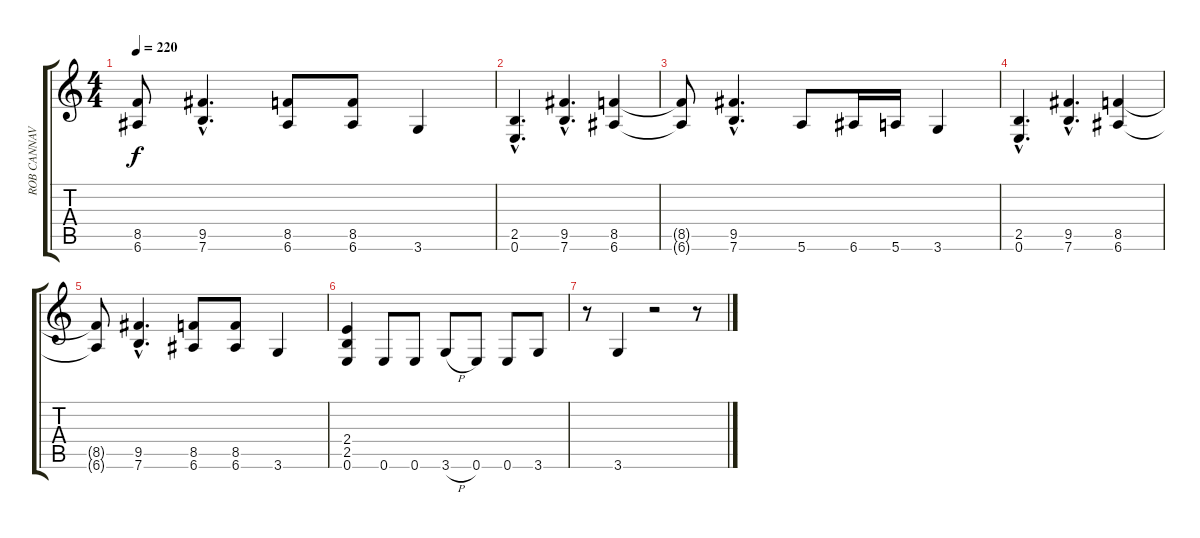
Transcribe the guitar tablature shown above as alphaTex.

\track ("ROB CANNAVINO - Guitar" "ROB CANNAV") {instrument overdrivenguitar}
\staff {score tabs}
\tuning (E4 B3 G3 D3 A2 E2) {hide}
\ts (4 4)
\tempo 220
\clef g2
\ks c
(8.5{t} 6.6{t}).8{dy f} (9.5{hac} 7.6{hac}).4{d} (8.5 6.6).8 (8.5 6.6).8 3.6.4 |
(2.5{hac} 0.6{hac}).4{d} (9.5{hac} 7.6{hac}).4{d} (8.5 6.6).4 |
(8.5{t} 6.6{t}).8 (9.5{hac} 7.6{hac}).4{d} 5.6.8 6.6.16 5.6.16 3.6.4 |
(2.5{hac} 0.6{hac}).4{d} (9.5{hac} 7.6{hac}).4{d} (8.5 6.6).4 |
(8.5{t} 6.6{t}).8 (9.5{hac} 7.6{hac}).4{d} (8.5 6.6).8 (8.5 6.6).8 3.6.4 |
(2.4 2.5 0.6).4 0.6.8 0.6.8 3.6{h}.8 0.6.8 0.6.8 3.6.8 |
r.8 3.6.4 r.2 r.8
